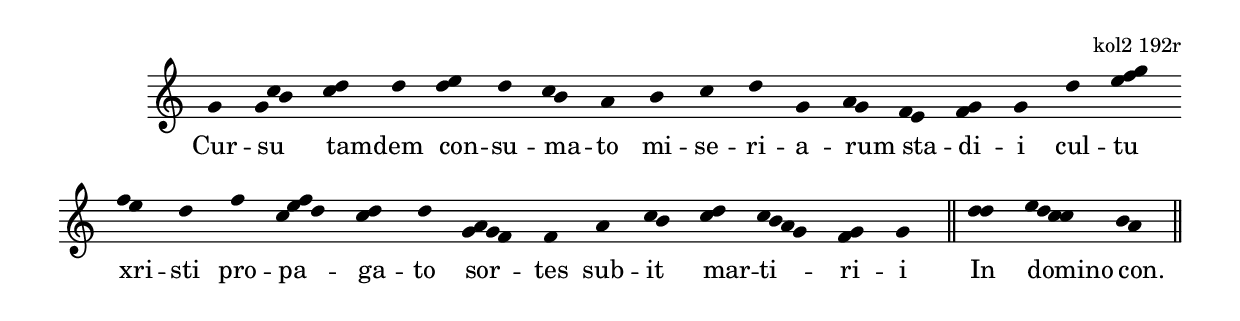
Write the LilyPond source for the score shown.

\version "2.19.32"

\include "../lib/synopsis.ily"

\score {
  \transpose c c' {
    \plainchant
    g \melisma { g c' b } \bar "" \melisma { c' d' } d' \bar "" \melisma { d' e' } d' \melisma { c' b } a \bar "" b c' d' g \melisma { a g } \bar "" \melisma { f e } \melisma { f g } g \bar "" d' \melisma { e' f' g' } \bar "" \melisma { f' e' } d' \bar "" f' \melisma { c' e' f' d' } \melisma { c' d' } d' \bar "" \melisma { g a g f } f \bar "" a \melisma { c' b } \bar "" \melisma { c' d' } \melisma { c' b a g } \melisma { f g } g \bar "||" \melisma { d' d' } \bar "" \melisma { e' d' c' c' } \bar "" \melisma { b a } \bar "||"
  }
  \addlyrics {
    Cur -- su tam -- dem con -- su -- ma -- to mi -- se -- ri -- a -- rum sta -- di -- i cul -- tu xri -- sti pro -- pa -- ga -- to sor -- tes sub -- it mar -- ti -- ri -- i In domino con.
  }
  \header {
    fontes = "kol2 192r"
  }
}
